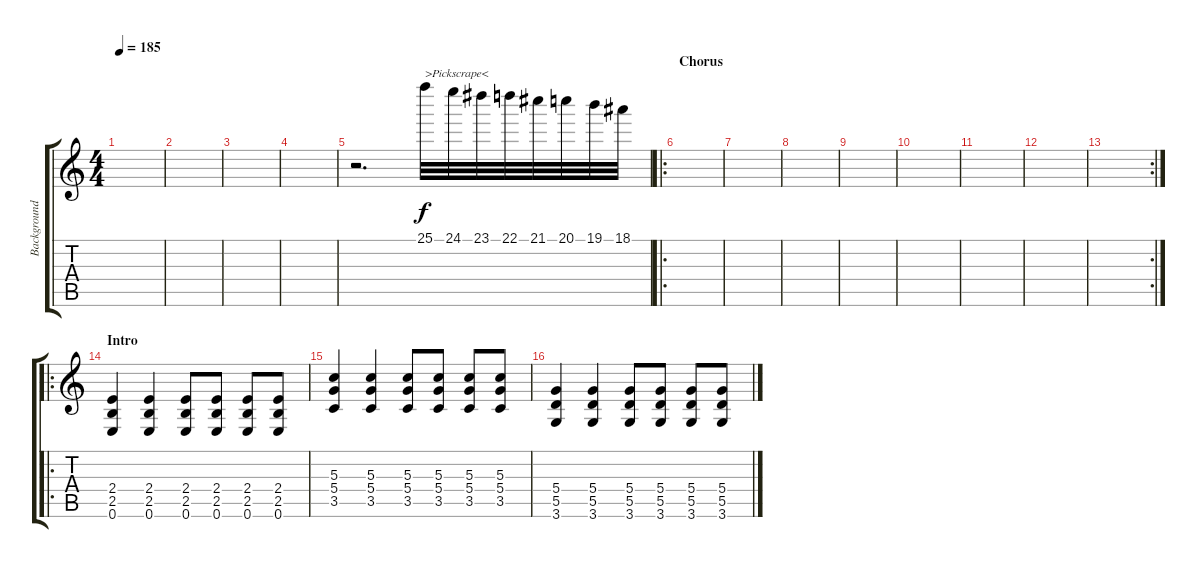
\track ("Background guitar" "Background") {instrument distortionguitar}
\staff {score tabs}
\tuning (E4 B3 G3 D3 A2 E2) {hide}
\ts (4 4)
\tempo 185
\clef g2
\ks c
|
|
|
|
r.2{d} 25.1.32{txt ">Pickscrape<"} 24.1.32 23.1.32 22.1.32 21.1.32 20.1.32 19.1.32 18.1.32 |
\ro
\section ("" "Chorus")
|
|
|
|
|
|
|
\rc 2
|
\ro
\section ("" "Intro")
(2.4 2.5 0.6).4 (2.4 2.5 0.6).4 (2.4 2.5 0.6).8 (2.4 2.5 0.6).8 (2.4 2.5 0.6).8 (2.4 2.5 0.6).8 |
(5.3 5.4 3.5).4 (5.3 5.4 3.5).4 (5.3 5.4 3.5).8 (5.3 5.4 3.5).8 (5.3 5.4 3.5).8 (5.3 5.4 3.5).8 |
(5.4 5.5 3.6).4 (5.4 5.5 3.6).4 (5.4 5.5 3.6).8 (5.4 5.5 3.6).8 (5.4 5.5 3.6).8 (5.4 5.5 3.6).8
